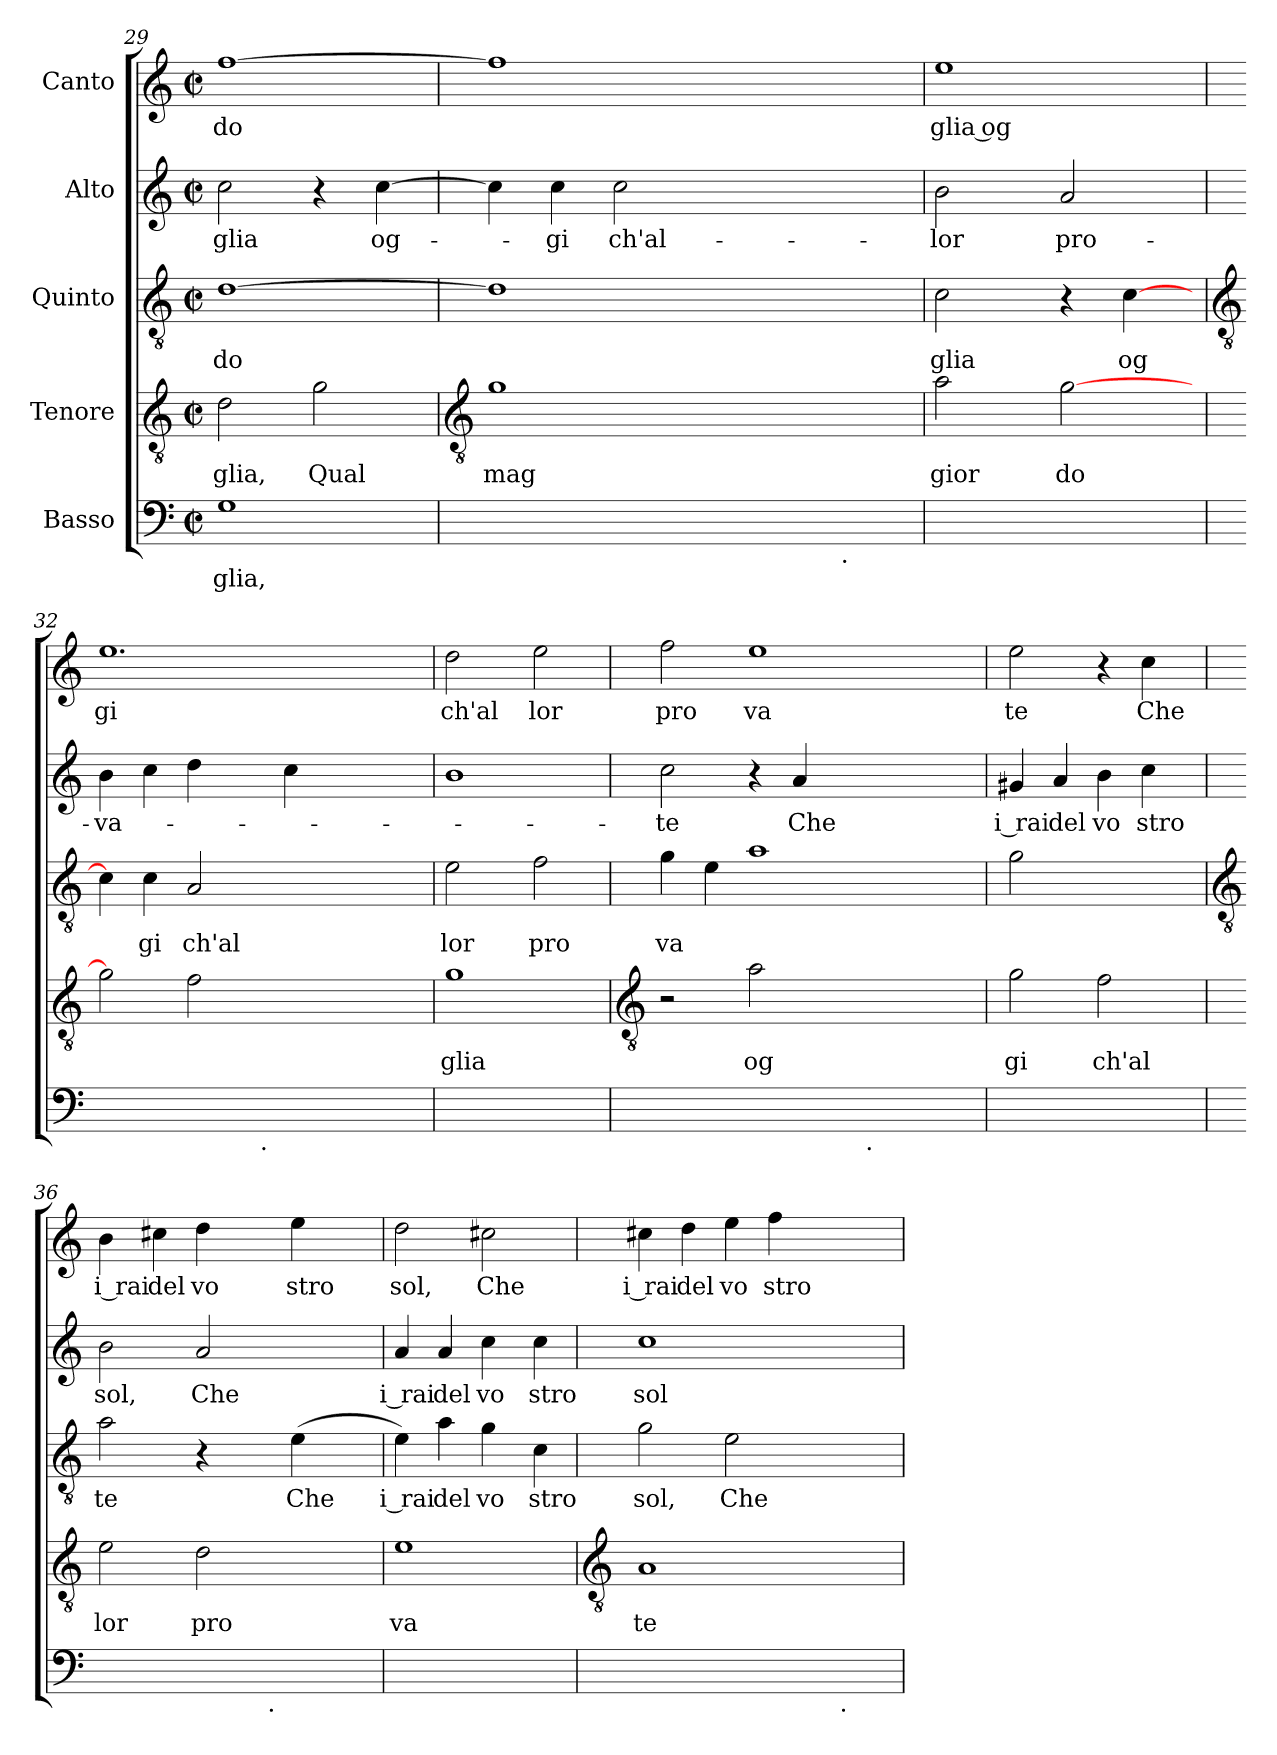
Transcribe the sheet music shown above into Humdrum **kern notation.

**kern	**text	**kern	**text	**kern	**text	**kern	**text	**kern	**text
*part5	*part5	*part4	*part4	*part3	*part3	*part2	*part2	*part1	*part1
*staff5	*staff5	*staff4	*staff4	*staff3	*staff3	*staff2	*staff2	*staff1	*staff1
*I"Basso	*	*I"Tenore	*	*I"Quinto	*	*I"Alto	*	*I"Canto	*
*clefF4	*	*clefGv2	*	*clefGv2	*	*clefG2	*	*clefG2	*
*k[]	*	*k[]	*	*k[]	*	*k[]	*	*k[]	*
*C:	*	*C:	*	*C:	*	*C:	*	*C:	*
*M2/2	*	*M2/2	*	*M2/2	*	*M2/2	*	*M2/2	*
*met(c|)	*	*met(c|)	*	*met(c|)	*	*met(c|)	*	*met(c|)	*
=29A	=29A	=29A	=29A	=29A	=29A	=29A	=29A	=29A	=29A
!	!LO:LY:b	!	!LO:LY:b	!	!LO:LY:b	!	!LO:LY:b	!	!LO:LY:b
1G	-glia,	2d\	glia,	[1d	do	2cc\	-glia	[1ff	do
!	!	!	!LO:LY:b	!	!	!	!	!	!
.	.	2g\	Qual	.	.	4r	.	.	.
!	!	!	!	!	!	!	!LO:LY:b	!	!
.	.	.	.	.	.	[4cc\	og-	.	.
!!LO:LB:g=z
=30A	=30A	=30A	=30A	=30A	=30A	=30A	=30A	=30A	=30A
*	*	*clefGv2	*	*	*	*	*	*	*
!	!	!	!LO:LY:b	!	!	!	!	!	!
4ryy	.	1g	mag	1d]	.	4cc\]	.	1ff]	.
!	!	!	!	!	!	!	!LO:LY:b	!	!
4ryy	.	.	.	.	.	4cc\	-gi	.	.
!	!	!	!	!	!	!	!LO:LY:b	!	!
4ryy	.	.	.	.	.	2cc\	ch'al-	.	.
64ryy	.	.	.	.	.	.	.	.	.
64ryy	.	.	.	.	.	.	.	.	.
64ryy	.	.	.	.	.	.	.	.	.
64ryy	.	.	.	.	.	.	.	.	.
64ryy	.	.	.	.	.	.	.	.	.
64ryy	.	.	.	.	.	.	.	.	.
64ryy	.	.	.	.	.	.	.	.	.
64ryy	.	.	.	.	.	.	.	.	.
64ryy	.	.	.	.	.	.	.	.	.
64ryy	.	.	.	.	.	.	.	.	.
64ryy	.	.	.	.	.	.	.	.	.
64ryy	.	.	.	.	.	.	.	.	.
64ryy	.	.	.	.	.	.	.	.	.
64ryy	.	.	.	.	.	.	.	.	.
!LO:TX:b:t=.	!	!	!	!	!	!	!	!	!
64ryy	.	.	.	.	.	.	.	.	.
4ryy	.	.	.	.	.	.	.	.	.
.	.	8...ryy	.	8...ryy	.	8...ryy	.	8...ryy	.
=31A	=31A	=31A	=31A	=31A	=31A	=31A	=31A	=31A	=31A
!	!	!	!LO:LY:b	!	!LO:LY:b	!	!LO:LY:b	!	!LO:LY:b
4ryy	.	2a\	gior	2c\	glia	2b\	-lor	1ee	glia og
4ryy	.	.	.	.	.	.	.	.	.
!	!	!	!LO:LY:b	!	!	!	!LO:LY:b	!	!
4ryy	.	[2g\	do	4r	.	2a/	pro-	.	.
!	!	!	!	!	!LO:LY:b	!	!	!	!
64ryy	.	.	.	[4c\	og	.	.	.	.
4ryy	.	.	.	.	.	.	.	.	.
.	.	64ryy	.	64ryy	.	64ryy	.	64ryy	.
!!LO:LB:g=z
=32	=32	=32	=32	=32	=32	=32	=32	=32	=32
*	*	*	*	*clefGv2	*	*	*	*	*
!	!	!	!	!	!	!	!LO:LY:b	!	!LO:LY:b
4ryy	.	2g\]	.	4c\]	.	4b\	-va-	1.ee	gi
!	!	!	!	!	!LO:LY:b	!	!	!	!
4ryy	.	.	.	4c\	gi	4cc\	.	.	.
!	!	!	!	!	!LO:LY:b	!	!	!	!
32ryy	.	2f\	.	2A/	ch'al	4dd\	.	.	.
32ryy	.	.	.	.	.	.	.	.	.
32ryy	.	.	.	.	.	.	.	.	.
32ryy	.	.	.	.	.	.	.	.	.
32ryy	.	.	.	.	.	.	.	.	.
32ryy	.	.	.	.	.	.	.	.	.
!LO:TX:b:t=.	!	!	!	!	!	!	!	!	!
32ryy	.	.	.	.	.	.	.	.	.
4ryy	.	.	.	.	.	.	.	.	.
.	.	.	.	.	.	4cc\	.	.	.
4ryy	.	.	.	.	.	.	.	.	.
.	.	2ryy	.	2ryy	.	2ryy	.	.	.
4ryy	.	.	.	.	.	.	.	.	.
32ryy	.	.	.	.	.	.	.	.	.
=33	=33	=33	=33	=33	=33	=33	=33	=33	=33
!	!	!	!LO:LY:b	!	!LO:LY:b	!	!	!	!LO:LY:b
4ryy	.	1g	glia	2e\	lor	1b	.	2dd\	ch'al
4ryy	.	.	.	.	.	.	.	.	.
!	!	!	!	!	!LO:LY:b	!	!	!	!LO:LY:b
32ryy	.	.	.	2f\	pro	.	.	2ee\	lor
4...ryy	.	.	.	.	.	.	.	.	.
!!LO:LB:g=z
=34	=34	=34	=34	=34	=34	=34	=34	=34	=34
*	*	*clefGv2	*	*	*	*	*	*	*
!	!	!	!	!	!LO:LY:b	!	!LO:LY:b	!	!LO:LY:b
4ryy	.	2r	.	4g\	va	2cc\	-te	2ff\	pro
4ryy	.	.	.	4e\	.	.	.	.	.
!	!	!	!LO:LY:b	!	!	!	!	!	!LO:LY:b
4ryy	.	2a\	og	1a	.	4r	.	1ee	va
!	!	!	!	!	!	!	!LO:LY:b	!	!
32ryy	.	.	.	.	.	4a/	Che	.	.
32ryy	.	.	.	.	.	.	.	.	.
32ryy	.	.	.	.	.	.	.	.	.
32ryy	.	.	.	.	.	.	.	.	.
32ryy	.	.	.	.	.	.	.	.	.
32ryy	.	.	.	.	.	.	.	.	.
!LO:TX:b:t=.	!	!	!	!	!	!	!	!	!
32ryy	.	.	.	.	.	.	.	.	.
4ryy	.	.	.	.	.	.	.	.	.
.	.	2ryy	.	.	.	2ryy	.	.	.
4ryy	.	.	.	.	.	.	.	.	.
32ryy	.	.	.	.	.	.	.	.	.
!!LO:LB:g=z
=35	=35	=35	=35	=35	=35	=35	=35	=35	=35
!	!	!	!LO:LY:b	!	!	!	!LO:LY:b	!	!LO:LY:b
4ryy	.	2g\	gi	2g\	.	4g#X/	i rai	2ee\	te
!	!	!	!	!	!	!	!LO:LY:b	!	!
4ryy	.	.	.	.	.	4a/	del	.	.
!	!	!	!LO:LY:b	!	!	!	!LO:LY:b	!	!
4ryy	.	2f\	ch'al	2ryy	.	4b\	vo	4r	.
!	!	!	!	!	!	!	!LO:LY:b	!	!LO:LY:b
32ryy	.	.	.	.	.	4cc\	stro	4cc\	Che
4ryy	.	.	.	.	.	.	.	.	.
.	.	32ryy	.	32ryy	.	32ryy	.	32ryy	.
!!LO:LB:g=z
=36	=36	=36	=36	=36	=36	=36	=36	=36	=36
*	*	*	*	*clefGv2	*	*	*	*	*
!	!	!	!LO:LY:b	!	!LO:LY:b	!	!LO:LY:b	!	!LO:LY:b
4ryy	.	2e\	lor	2a\	te	2b\	sol,	4b\	i rai
!	!	!	!	!	!	!	!	!	!LO:LY:b
4ryy	.	.	.	.	.	.	.	4cc#X\	del
!	!	!	!LO:LY:b	!	!	!	!LO:LY:b	!	!LO:LY:b
32ryy	.	2d\	pro	4r	.	2a/	Che	4dd\	vo
32ryy	.	.	.	.	.	.	.	.	.
32ryy	.	.	.	.	.	.	.	.	.
32ryy	.	.	.	.	.	.	.	.	.
32ryy	.	.	.	.	.	.	.	.	.
32ryy	.	.	.	.	.	.	.	.	.
!LO:TX:b:t=.	!	!	!	!	!	!	!	!	!
32ryy	.	.	.	.	.	.	.	.	.
4ryy	.	.	.	.	.	.	.	.	.
!	!	!	!	!	!LO:LY:b	!	!	!	!LO:LY:b
.	.	.	.	(>4e\	Che	.	.	4ee\	stro
4ryy	.	.	.	.	.	.	.	.	.
.	.	8..ryy	.	8..ryy	.	8..ryy	.	8..ryy	.
=37	=37	=37	=37	=37	=37	=37	=37	=37	=37
!	!	!	!LO:LY:b	!	!LO:LY:b	!	!LO:LY:b	!	!LO:LY:b
4ryy	.	1e	va	4e\)	i rai	4a/	i rai	2dd\	sol,
!	!	!	!	!	!LO:LY:b	!	!LO:LY:b	!	!
4ryy	.	.	.	4a\	del	4a/	del	.	.
!	!	!	!	!	!LO:LY:b	!	!LO:LY:b	!	!LO:LY:b
32ryy	.	.	.	4g\	vo	4cc\	vo	2cc#X\	Che
4...ryy	.	.	.	.	.	.	.	.	.
!	!	!	!	!	!LO:LY:b	!	!LO:LY:b	!	!
.	.	.	.	4c\	stro	4cc\	stro	.	.
!!LO:LB:g=z
=38	=38	=38	=38	=38	=38	=38	=38	=38	=38
*	*	*clefGv2	*	*	*	*	*	*	*
!	!	!	!LO:LY:b	!	!LO:LY:b	!	!LO:LY:b	!	!LO:LY:b
4ryy	.	1A	te	2g\	sol,	1cc	sol	4cc#X\	i rai
!	!	!	!	!	!	!	!	!	!LO:LY:b
4ryy	.	.	.	.	.	.	.	4dd\	del
!	!	!	!	!	!LO:LY:b	!	!	!	!LO:LY:b
4ryy	.	.	.	2e\	Che	.	.	4ee\	vo
!	!	!	!	!	!	!	!	!	!LO:LY:b
32ryy	.	.	.	.	.	.	.	4ff\	stro
32ryy	.	.	.	.	.	.	.	.	.
32ryy	.	.	.	.	.	.	.	.	.
32ryy	.	.	.	.	.	.	.	.	.
32ryy	.	.	.	.	.	.	.	.	.
32ryy	.	.	.	.	.	.	.	.	.
!LO:TX:b:t=.	!	!	!	!	!	!	!	!	!
32ryy	.	.	.	.	.	.	.	.	.
4ryy	.	.	.	.	.	.	.	.	.
.	.	8..ryy	.	8..ryy	.	8..ryy	.	8..ryy	.
=	=	=	=	=	=	=	=	=	=
*-	*-	*-	*-	*-	*-	*-	*-	*-	*-
